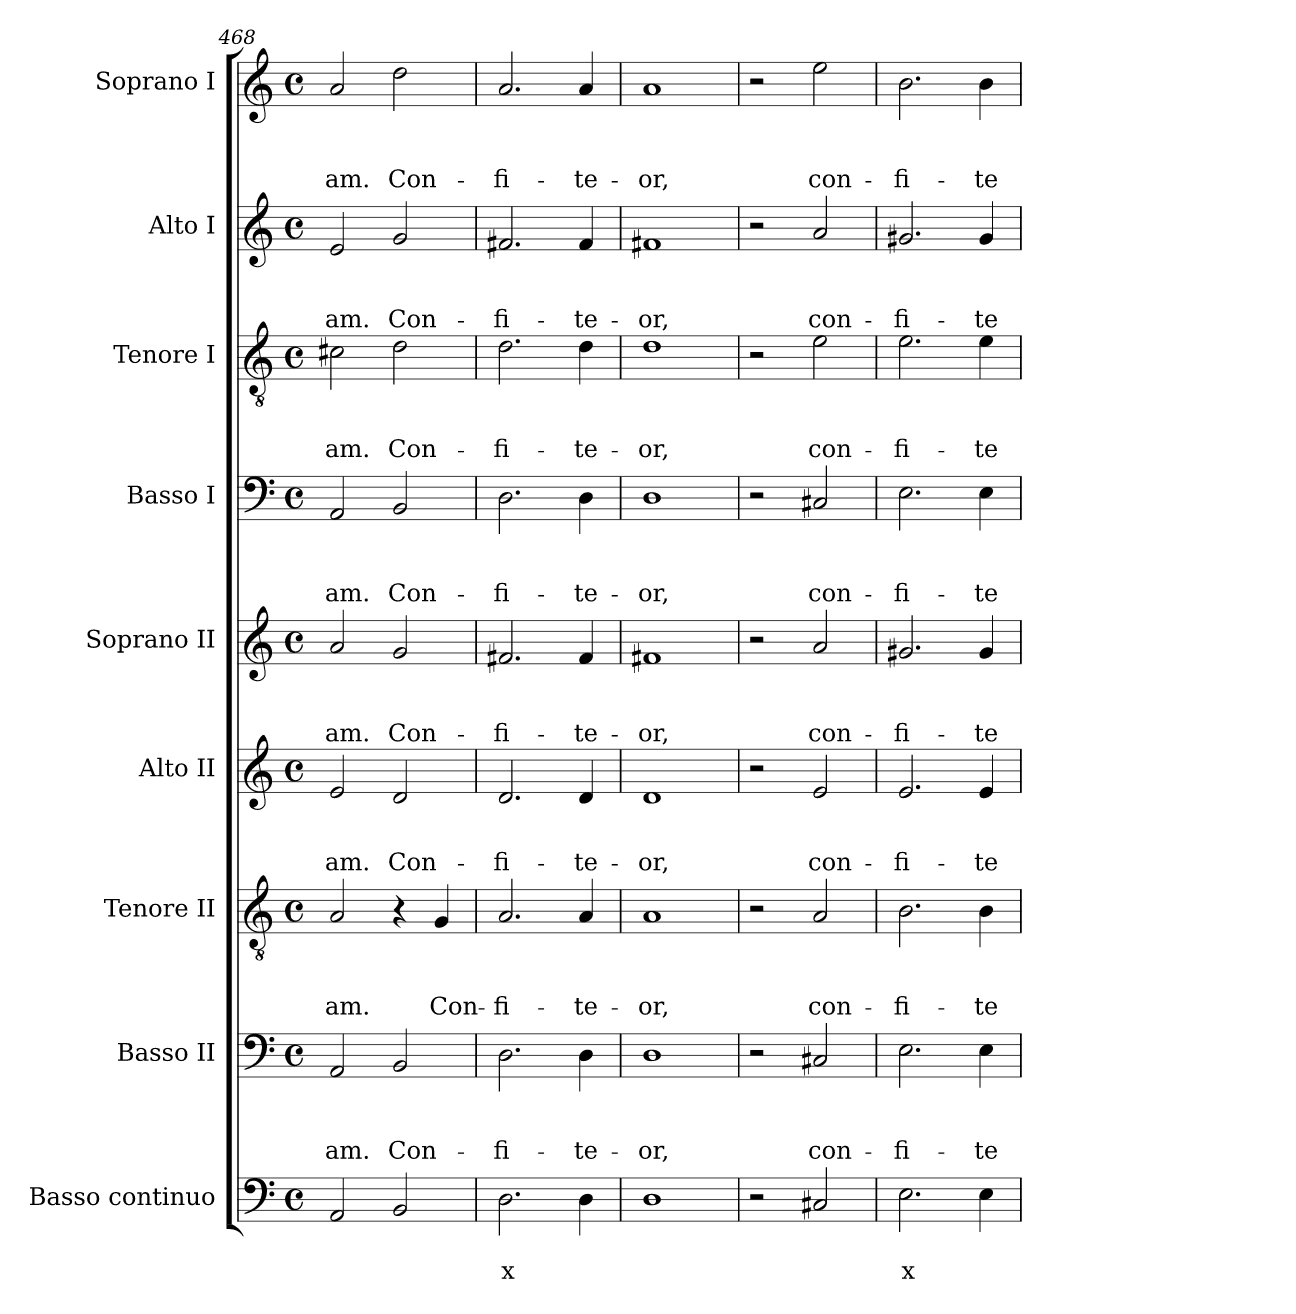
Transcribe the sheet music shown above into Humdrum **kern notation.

**kern	**text	**text	**kern	**text	**text	**text	**kern	**text	**text	**text	**kern	**text	**text	**text	**kern	**text	**text	**text	**kern	**text	**text	**text	**kern	**text	**text	**text	**kern	**text	**text	**text	**kern	**text	**text	**text
*part9	*part9	*part9	*part8	*part8	*part8	*part8	*part7	*part7	*part7	*part7	*part6	*part6	*part6	*part6	*part5	*part5	*part5	*part5	*part4	*part4	*part4	*part4	*part3	*part3	*part3	*part3	*part2	*part2	*part2	*part2	*part1	*part1	*part1	*part1
*staff9	*staff9	*staff9	*staff8	*staff8	*staff8	*staff8	*staff7	*staff7	*staff7	*staff7	*staff6	*staff6	*staff6	*staff6	*staff5	*staff5	*staff5	*staff5	*staff4	*staff4	*staff4	*staff4	*staff3	*staff3	*staff3	*staff3	*staff2	*staff2	*staff2	*staff2	*staff1	*staff1	*staff1	*staff1
*I"Basso continuo	*	*	*I"Basso II	*	*	*	*I"Tenore II	*	*	*	*I"Alto II	*	*	*	*I"Soprano II	*	*	*	*I"Basso I	*	*	*	*I"Tenore I	*	*	*	*I"Alto I	*	*	*	*I"Soprano I	*	*	*
*I'BC	*	*	*I'B 2	*	*	*	*I'T 2	*	*	*	*I'A 2	*	*	*	*I'S 2	*	*	*	*I'B 1	*	*	*	*I'T 1	*	*	*	*I'A 1	*	*	*	*I'S 1	*	*	*
*clefF4	*	*	*clefF4	*	*	*	*clefGv2	*	*	*	*clefG2	*	*	*	*clefG2	*	*	*	*clefF4	*	*	*	*clefGv2	*	*	*	*clefG2	*	*	*	*clefG2	*	*	*
*k[]	*	*	*k[]	*	*	*	*k[]	*	*	*	*k[]	*	*	*	*k[]	*	*	*	*k[]	*	*	*	*k[]	*	*	*	*k[]	*	*	*	*k[]	*	*	*
*C:	*	*	*C:	*	*	*	*C:	*	*	*	*C:	*	*	*	*C:	*	*	*	*C:	*	*	*	*C:	*	*	*	*C:	*	*	*	*C:	*	*	*
*M4/4	*	*	*M4/4	*	*	*	*M4/4	*	*	*	*M4/4	*	*	*	*M4/4	*	*	*	*M4/4	*	*	*	*M4/4	*	*	*	*M4/4	*	*	*	*M4/4	*	*	*
*met(c)	*	*	*met(c)	*	*	*	*met(c)	*	*	*	*met(c)	*	*	*	*met(c)	*	*	*	*met(c)	*	*	*	*met(c)	*	*	*	*met(c)	*	*	*	*met(c)	*	*	*
=468	=468	=468	=468	=468	=468	=468	=468	=468	=468	=468	=468	=468	=468	=468	=468	=468	=468	=468	=468	=468	=468	=468	=468	=468	=468	=468	=468	=468	=468	=468	=468	=468	=468	=468
!	!	!	!	!	!	!LO:LY:b	!	!	!	!LO:LY:b	!	!	!	!LO:LY:b	!	!	!	!LO:LY:b	!	!	!	!LO:LY:b	!	!	!	!LO:LY:b	!	!	!	!LO:LY:b	!	!	!	!LO:LY:b
2AA/	.	.	2AA/	.	.	-am.	2A/	.	.	-am.	2e/	.	.	-am.	2a/	.	.	-am.	2AA/	.	.	-am.	2c#X\	.	.	-am.	2e/	.	.	-am.	2a/	.	.	-am.
!	!	!	!	!	!	!LO:LY:b	!	!	!	!	!	!	!	!LO:LY:b	!	!	!	!LO:LY:b	!	!	!	!LO:LY:b	!	!	!	!LO:LY:b	!	!	!	!LO:LY:b	!	!	!	!LO:LY:b
2BB/	.	.	2BB/	.	.	Con-	4r	.	.	.	2d/	.	.	Con-	2g/	.	.	Con-	2BB/	.	.	Con-	2d\	.	.	Con-	2g/	.	.	Con-	2dd\	.	.	Con-
!	!	!	!	!	!	!	!	!	!	!LO:LY:b	!	!	!	!	!	!	!	!	!	!	!	!	!	!	!	!	!	!	!	!	!	!	!	!
.	.	.	.	.	.	.	4G/	.	.	Con-	.	.	.	.	.	.	.	.	.	.	.	.	.	.	.	.	.	.	.	.	.	.	.	.
=469	=469	=469	=469	=469	=469	=469	=469	=469	=469	=469	=469	=469	=469	=469	=469	=469	=469	=469	=469	=469	=469	=469	=469	=469	=469	=469	=469	=469	=469	=469	=469	=469	=469	=469
!	!	!LO:LY:b	!	!	!	!LO:LY:b	!	!	!	!LO:LY:b	!	!	!	!LO:LY:b	!	!	!	!LO:LY:b	!	!	!	!LO:LY:b	!	!	!	!LO:LY:b	!	!	!	!LO:LY:b	!	!	!	!LO:LY:b
2.D\	.	x	2.D\	.	.	-fi-	2.A/	.	.	-fi-	2.d/	.	.	-fi-	2.f#X/	.	.	-fi-	2.D\	.	.	-fi-	2.d\	.	.	-fi-	2.f#X/	.	.	-fi-	2.a/	.	.	-fi-
!	!	!	!	!	!	!LO:LY:b	!	!	!	!LO:LY:b	!	!	!	!LO:LY:b	!	!	!	!LO:LY:b	!	!	!	!LO:LY:b	!	!	!	!LO:LY:b	!	!	!	!LO:LY:b	!	!	!	!LO:LY:b
4D\	.	.	4D\	.	.	-te-	4A/	.	.	-te-	4d/	.	.	-te-	4f#/	.	.	-te-	4D\	.	.	-te-	4d\	.	.	-te-	4f#/	.	.	-te-	4a/	.	.	-te-
=470	=470	=470	=470	=470	=470	=470	=470	=470	=470	=470	=470	=470	=470	=470	=470	=470	=470	=470	=470	=470	=470	=470	=470	=470	=470	=470	=470	=470	=470	=470	=470	=470	=470	=470
!	!	!	!	!	!	!LO:LY:b	!	!	!	!LO:LY:b	!	!	!	!LO:LY:b	!	!	!	!LO:LY:b	!	!	!	!LO:LY:b	!	!	!	!LO:LY:b	!	!	!	!LO:LY:b	!	!	!	!LO:LY:b
1D	.	.	1D	.	.	-or,	1A	.	.	-or,	1d	.	.	-or,	1f#X	.	.	-or,	1D	.	.	-or,	1d	.	.	-or,	1f#X	.	.	-or,	1a	.	.	-or,
=471	=471	=471	=471	=471	=471	=471	=471	=471	=471	=471	=471	=471	=471	=471	=471	=471	=471	=471	=471	=471	=471	=471	=471	=471	=471	=471	=471	=471	=471	=471	=471	=471	=471	=471
2r	.	.	2r	.	.	.	2r	.	.	.	2r	.	.	.	2r	.	.	.	2r	.	.	.	2r	.	.	.	2r	.	.	.	2r	.	.	.
!	!	!	!	!	!	!LO:LY:b	!	!	!	!LO:LY:b	!	!	!	!LO:LY:b	!	!	!	!LO:LY:b	!	!	!	!LO:LY:b	!	!	!	!LO:LY:b	!	!	!	!LO:LY:b	!	!	!	!LO:LY:b
2C#X/	.	.	2C#X/	.	.	con-	2A/	.	.	con-	2e/	.	.	con-	2a/	.	.	con-	2C#X/	.	.	con-	2e\	.	.	con-	2a/	.	.	con-	2ee\	.	.	con-
=472	=472	=472	=472	=472	=472	=472	=472	=472	=472	=472	=472	=472	=472	=472	=472	=472	=472	=472	=472	=472	=472	=472	=472	=472	=472	=472	=472	=472	=472	=472	=472	=472	=472	=472
!	!	!LO:LY:b	!	!	!	!LO:LY:b	!	!	!	!LO:LY:b	!	!	!	!LO:LY:b	!	!	!	!LO:LY:b	!	!	!	!LO:LY:b	!	!	!	!LO:LY:b	!	!	!	!LO:LY:b	!	!	!	!LO:LY:b
2.E\	.	x	2.E\	.	.	-fi-	2.B\	.	.	-fi-	2.e/	.	.	-fi-	2.g#X/	.	.	-fi-	2.E\	.	.	-fi-	2.e\	.	.	-fi-	2.g#X/	.	.	-fi-	2.b\	.	.	-fi-
!	!	!	!	!	!	!LO:LY:b	!	!	!	!LO:LY:b	!	!	!	!LO:LY:b	!	!	!	!LO:LY:b	!	!	!	!LO:LY:b	!	!	!	!LO:LY:b	!	!	!	!LO:LY:b	!	!	!	!LO:LY:b
4E\	.	.	4E\	.	.	-te-	4B\	.	.	-te-	4e/	.	.	-te-	4g#/	.	.	-te-	4E\	.	.	-te-	4e\	.	.	-te-	4g#/	.	.	-te-	4b\	.	.	-te-
=	=	=	=	=	=	=	=	=	=	=	=	=	=	=	=	=	=	=	=	=	=	=	=	=	=	=	=	=	=	=	=	=	=	=
*-	*-	*-	*-	*-	*-	*-	*-	*-	*-	*-	*-	*-	*-	*-	*-	*-	*-	*-	*-	*-	*-	*-	*-	*-	*-	*-	*-	*-	*-	*-	*-	*-	*-	*-
